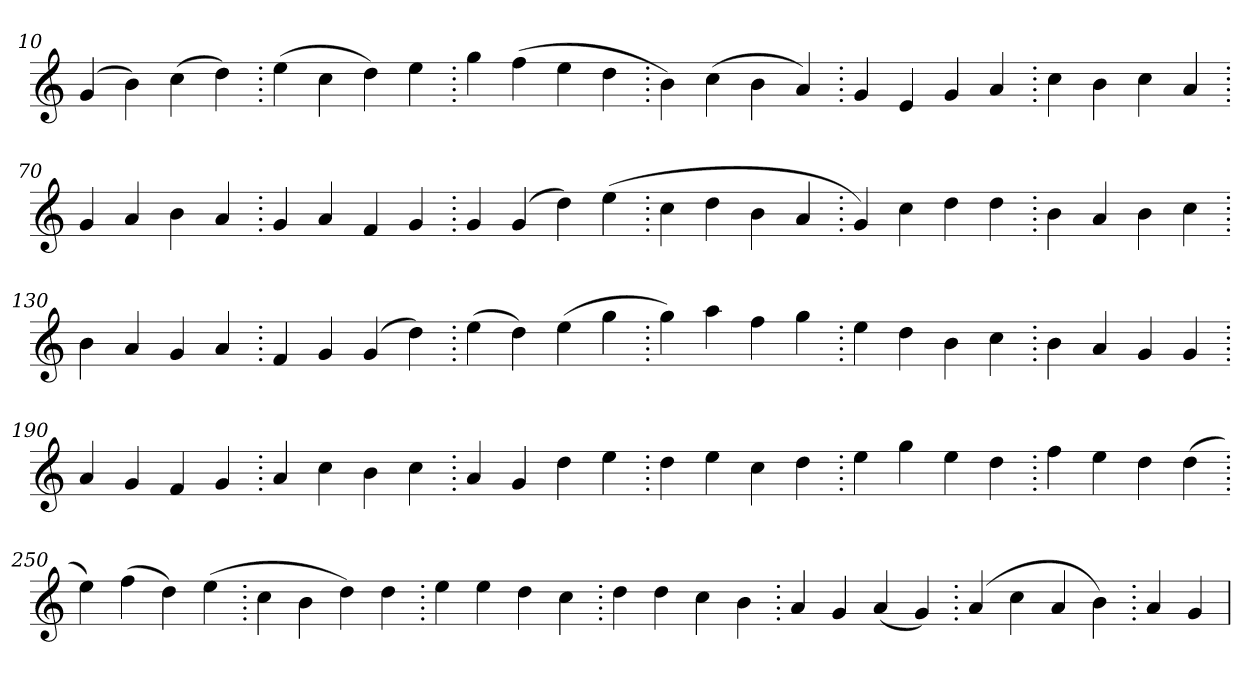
**kern
*part1
*staff1
*clefG2
=10.
(>4g
4b)
(>4cc
4dd)
=20.
(>4ee
4cc
4dd)
4ee
=30.
4gg
(>4ff
4ee
4dd
=40.
4b)
(>4cc
4b
4a)
=50.
4g
4e
4g
4a
=60.
4cc
4b
4cc
4a
=70.
4g
4a
4b
4a
=80.
4g
4a
4f
4g
=90.
4g
(>4g
4dd)
(>4ee
=100.
4cc
4dd
4b
4a
=110.
4g)
4cc
4dd
4dd
=120.
4b
4a
4b
4cc
=130.
4b
4a
4g
4a
=140.
4f
4g
(>4g
4dd)
=150.
(>4ee
4dd)
(>4ee
4gg
=160.
4gg)
4aa
4ff
4gg
=170.
4ee
4dd
4b
4cc
=180.
4b
4a
4g
4g
=190.
4a
4g
4f
4g
=200.
4a
4cc
4b
4cc
=210.
4a
4g
4dd
4ee
=220.
4dd
4ee
4cc
4dd
=230.
4ee
4gg
4ee
4dd
=240.
4ff
4ee
4dd
(>4dd
=250.
4ee)
(>4ff
4dd)
(>4ee
=260.
4cc
4b
4dd)
4dd
=270.
4ee
4ee
4dd
4cc
=280.
4dd
4dd
4cc
4b
=290.
4a
4g
(>4a
4g)
=300.
(>4a
4cc
4a
4b)
=310.
4a
4g
=
*-
